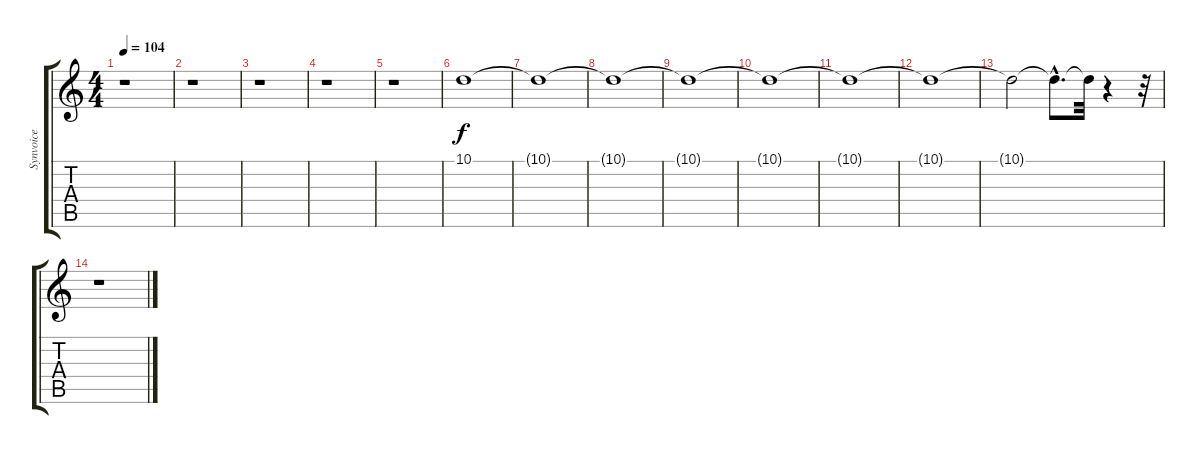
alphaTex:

\track ("Synvoice" "Synvoice") {instrument synthvoice}
\staff {score tabs}
\tuning (E4 B3 G3 D3 A2 E2) {hide}
\ts (4 4)
\tempo 104
\clef g2
\ks c
r.1{dy f} |
r.1 |
r.1 |
r.1 |
r.1 |
10.1.1 |
10.1{t}.1 |
10.1{t}.1 |
10.1{t}.1 |
10.1{t}.1 |
10.1{t}.1 |
10.1{t}.1 |
10.1{t}.2 10.1{hac t}.8{d} 10.1{t}.32 r.4 r.32 |
r.1
